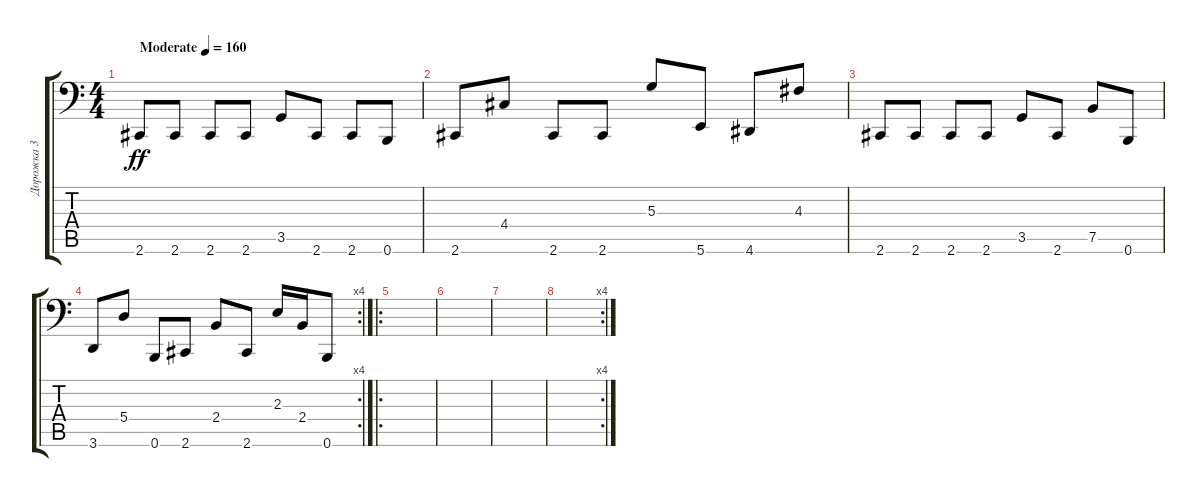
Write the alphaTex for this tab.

\track ("Дорожка 3" "Дорожка 3") {instrument electricbasspick}
\staff {score tabs}
\tuning (B2 Gb2 D2 A1 E1 B0) {hide}
\ts (4 4)
\tempo (160 "Moderate")
\clef f4
\ks c
2.6.8{dy ff instrument electricbasspick} 2.6.8 2.6.8 2.6.8 3.5.8 2.6.8 2.6.8 0.6.8 |
2.6.8 4.4.8 2.6.8 2.6.8 5.3.8 5.6.8 4.6.8 4.3.8 |
2.6.8 2.6.8 2.6.8 2.6.8 3.5.8 2.6.8 7.5.8 0.6.8 |
\rc 4
3.6.8 5.4.8 0.6.8 2.6.8 2.4.8 2.6.8 2.3.16 2.4.16 0.6.8 |
\ro
|
|
|
\rc 4
